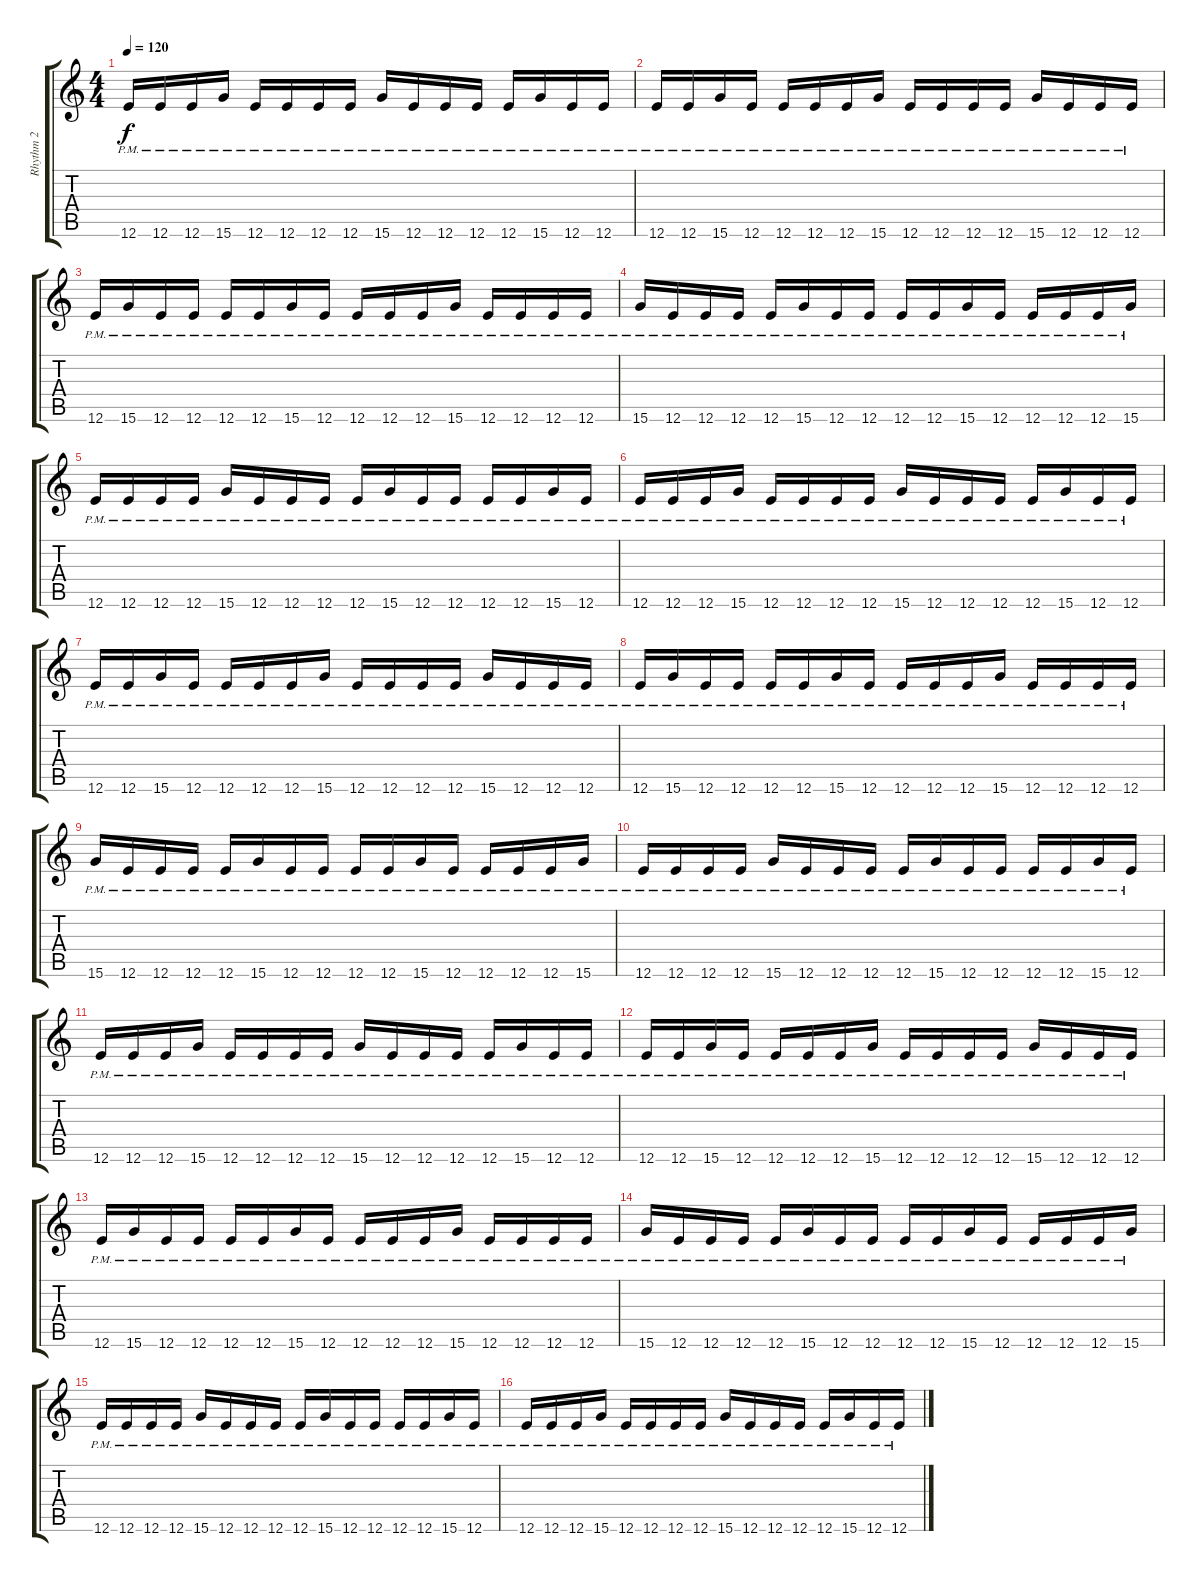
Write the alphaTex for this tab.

\track ("Rhythm 2" "Rhythm 2") {instrument distortionguitar}
\staff {score tabs}
\tuning (E4 B3 G3 D3 A2 E2) {hide}
\ts (4 4)
\tempo 120
\clef g2
\ks c
12.6{pm}.16{dy f} 12.6{pm}.16 12.6{pm}.16 15.6{pm}.16 12.6{pm}.16 12.6{pm}.16 12.6{pm}.16 12.6{pm}.16 15.6{pm}.16 12.6{pm}.16 12.6{pm}.16 12.6{pm}.16 12.6{pm}.16 15.6{pm}.16 12.6{pm}.16 12.6{pm}.16 |
12.6{pm}.16 12.6{pm}.16 15.6{pm}.16 12.6{pm}.16 12.6{pm}.16 12.6{pm}.16 12.6{pm}.16 15.6{pm}.16 12.6{pm}.16 12.6{pm}.16 12.6{pm}.16 12.6{pm}.16 15.6{pm}.16 12.6{pm}.16 12.6{pm}.16 12.6{pm}.16 |
12.6{pm}.16 15.6{pm}.16 12.6{pm}.16 12.6{pm}.16 12.6{pm}.16 12.6{pm}.16 15.6{pm}.16 12.6{pm}.16 12.6{pm}.16 12.6{pm}.16 12.6{pm}.16 15.6{pm}.16 12.6{pm}.16 12.6{pm}.16 12.6{pm}.16 12.6{pm}.16 |
15.6{pm}.16 12.6{pm}.16 12.6{pm}.16 12.6{pm}.16 12.6{pm}.16 15.6{pm}.16 12.6{pm}.16 12.6{pm}.16 12.6{pm}.16 12.6{pm}.16 15.6{pm}.16 12.6{pm}.16 12.6{pm}.16 12.6{pm}.16 12.6{pm}.16 15.6{pm}.16 |
12.6{pm}.16 12.6{pm}.16 12.6{pm}.16 12.6{pm}.16 15.6{pm}.16 12.6{pm}.16 12.6{pm}.16 12.6{pm}.16 12.6{pm}.16 15.6{pm}.16 12.6{pm}.16 12.6{pm}.16 12.6{pm}.16 12.6{pm}.16 15.6{pm}.16 12.6{pm}.16 |
12.6{pm}.16 12.6{pm}.16 12.6{pm}.16 15.6{pm}.16 12.6{pm}.16 12.6{pm}.16 12.6{pm}.16 12.6{pm}.16 15.6{pm}.16 12.6{pm}.16 12.6{pm}.16 12.6{pm}.16 12.6{pm}.16 15.6{pm}.16 12.6{pm}.16 12.6{pm}.16 |
12.6{pm}.16 12.6{pm}.16 15.6{pm}.16 12.6{pm}.16 12.6{pm}.16 12.6{pm}.16 12.6{pm}.16 15.6{pm}.16 12.6{pm}.16 12.6{pm}.16 12.6{pm}.16 12.6{pm}.16 15.6{pm}.16 12.6{pm}.16 12.6{pm}.16 12.6{pm}.16 |
12.6{pm}.16 15.6{pm}.16 12.6{pm}.16 12.6{pm}.16 12.6{pm}.16 12.6{pm}.16 15.6{pm}.16 12.6{pm}.16 12.6{pm}.16 12.6{pm}.16 12.6{pm}.16 15.6{pm}.16 12.6{pm}.16 12.6{pm}.16 12.6{pm}.16 12.6{pm}.16 |
15.6{pm}.16 12.6{pm}.16 12.6{pm}.16 12.6{pm}.16 12.6{pm}.16 15.6{pm}.16 12.6{pm}.16 12.6{pm}.16 12.6{pm}.16 12.6{pm}.16 15.6{pm}.16 12.6{pm}.16 12.6{pm}.16 12.6{pm}.16 12.6{pm}.16 15.6{pm}.16 |
12.6{pm}.16 12.6{pm}.16 12.6{pm}.16 12.6{pm}.16 15.6{pm}.16 12.6{pm}.16 12.6{pm}.16 12.6{pm}.16 12.6{pm}.16 15.6{pm}.16 12.6{pm}.16 12.6{pm}.16 12.6{pm}.16 12.6{pm}.16 15.6{pm}.16 12.6{pm}.16 |
12.6{pm}.16 12.6{pm}.16 12.6{pm}.16 15.6{pm}.16 12.6{pm}.16 12.6{pm}.16 12.6{pm}.16 12.6{pm}.16 15.6{pm}.16 12.6{pm}.16 12.6{pm}.16 12.6{pm}.16 12.6{pm}.16 15.6{pm}.16 12.6{pm}.16 12.6{pm}.16 |
12.6{pm}.16 12.6{pm}.16 15.6{pm}.16 12.6{pm}.16 12.6{pm}.16 12.6{pm}.16 12.6{pm}.16 15.6{pm}.16 12.6{pm}.16 12.6{pm}.16 12.6{pm}.16 12.6{pm}.16 15.6{pm}.16 12.6{pm}.16 12.6{pm}.16 12.6{pm}.16 |
12.6{pm}.16 15.6{pm}.16 12.6{pm}.16 12.6{pm}.16 12.6{pm}.16 12.6{pm}.16 15.6{pm}.16 12.6{pm}.16 12.6{pm}.16 12.6{pm}.16 12.6{pm}.16 15.6{pm}.16 12.6{pm}.16 12.6{pm}.16 12.6{pm}.16 12.6{pm}.16 |
15.6{pm}.16 12.6{pm}.16 12.6{pm}.16 12.6{pm}.16 12.6{pm}.16 15.6{pm}.16 12.6{pm}.16 12.6{pm}.16 12.6{pm}.16 12.6{pm}.16 15.6{pm}.16 12.6{pm}.16 12.6{pm}.16 12.6{pm}.16 12.6{pm}.16 15.6{pm}.16 |
12.6{pm}.16 12.6{pm}.16 12.6{pm}.16 12.6{pm}.16 15.6{pm}.16 12.6{pm}.16 12.6{pm}.16 12.6{pm}.16 12.6{pm}.16 15.6{pm}.16 12.6{pm}.16 12.6{pm}.16 12.6{pm}.16 12.6{pm}.16 15.6{pm}.16 12.6{pm}.16 |
12.6{pm}.16 12.6{pm}.16 12.6{pm}.16 15.6{pm}.16 12.6{pm}.16 12.6{pm}.16 12.6{pm}.16 12.6{pm}.16 15.6{pm}.16 12.6{pm}.16 12.6{pm}.16 12.6{pm}.16 12.6{pm}.16 15.6{pm}.16 12.6{pm}.16 12.6{pm}.16
